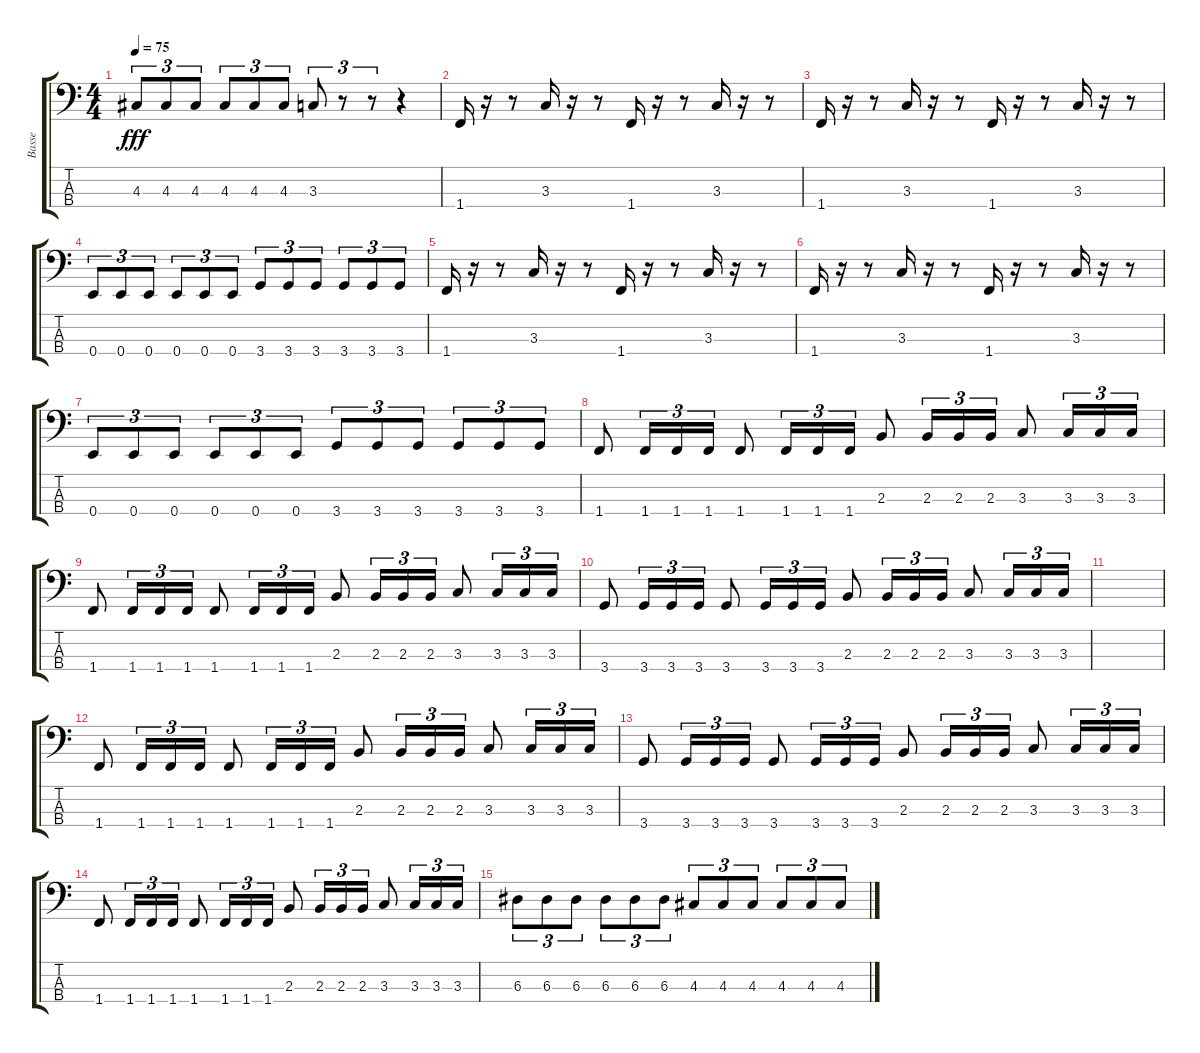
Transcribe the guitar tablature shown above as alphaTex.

\track ("Basse" "Basse") {instrument electricbassfinger}
\staff {score tabs}
\tuning (G2 D2 A1 E1) {hide}
\ts (4 4)
\tempo 75
\clef f4
\ks c
4.3.8{tu (3 2) dy fff} 4.3.8{tu (3 2)} 4.3.8{tu (3 2)} 4.3.8{tu (3 2)} 4.3.8{tu (3 2)} 4.3.8{tu (3 2)} 3.3.8{tu (3 2)} r.8{tu (3 2)} r.8{tu (3 2)} r.4 |
1.4.16 r.16 r.8 3.3.16 r.16 r.8 1.4.16 r.16 r.8 3.3.16 r.16 r.8 |
1.4.16 r.16 r.8 3.3.16 r.16 r.8 1.4.16 r.16 r.8 3.3.16 r.16 r.8 |
0.4.8{tu (3 2)} 0.4.8{tu (3 2)} 0.4.8{tu (3 2)} 0.4.8{tu (3 2)} 0.4.8{tu (3 2)} 0.4.8{tu (3 2)} 3.4.8{tu (3 2)} 3.4.8{tu (3 2)} 3.4.8{tu (3 2)} 3.4.8{tu (3 2)} 3.4.8{tu (3 2)} 3.4.8{tu (3 2)} |
1.4.16 r.16 r.8 3.3.16 r.16 r.8 1.4.16 r.16 r.8 3.3.16 r.16 r.8 |
1.4.16 r.16 r.8 3.3.16 r.16 r.8 1.4.16 r.16 r.8 3.3.16 r.16 r.8 |
0.4.8{tu (3 2)} 0.4.8{tu (3 2)} 0.4.8{tu (3 2)} 0.4.8{tu (3 2)} 0.4.8{tu (3 2)} 0.4.8{tu (3 2)} 3.4.8{tu (3 2)} 3.4.8{tu (3 2)} 3.4.8{tu (3 2)} 3.4.8{tu (3 2)} 3.4.8{tu (3 2)} 3.4.8{tu (3 2)} |
1.4.8 1.4.16{tu (3 2)} 1.4.16{tu (3 2)} 1.4.16{tu (3 2)} 1.4.8 1.4.16{tu (3 2)} 1.4.16{tu (3 2)} 1.4.16{tu (3 2)} 2.3.8 2.3.16{tu (3 2)} 2.3.16{tu (3 2)} 2.3.16{tu (3 2)} 3.3.8 3.3.16{tu (3 2)} 3.3.16{tu (3 2)} 3.3.16{tu (3 2)} |
1.4.8 1.4.16{tu (3 2)} 1.4.16{tu (3 2)} 1.4.16{tu (3 2)} 1.4.8 1.4.16{tu (3 2)} 1.4.16{tu (3 2)} 1.4.16{tu (3 2)} 2.3.8 2.3.16{tu (3 2)} 2.3.16{tu (3 2)} 2.3.16{tu (3 2)} 3.3.8 3.3.16{tu (3 2)} 3.3.16{tu (3 2)} 3.3.16{tu (3 2)} |
3.4.8 3.4.16{tu (3 2)} 3.4.16{tu (3 2)} 3.4.16{tu (3 2)} 3.4.8 3.4.16{tu (3 2)} 3.4.16{tu (3 2)} 3.4.16{tu (3 2)} 2.3.8 2.3.16{tu (3 2)} 2.3.16{tu (3 2)} 2.3.16{tu (3 2)} 3.3.8 3.3.16{tu (3 2)} 3.3.16{tu (3 2)} 3.3.16{tu (3 2)} |
|
1.4.8 1.4.16{tu (3 2)} 1.4.16{tu (3 2)} 1.4.16{tu (3 2)} 1.4.8 1.4.16{tu (3 2)} 1.4.16{tu (3 2)} 1.4.16{tu (3 2)} 2.3.8 2.3.16{tu (3 2)} 2.3.16{tu (3 2)} 2.3.16{tu (3 2)} 3.3.8 3.3.16{tu (3 2)} 3.3.16{tu (3 2)} 3.3.16{tu (3 2)} |
3.4.8 3.4.16{tu (3 2)} 3.4.16{tu (3 2)} 3.4.16{tu (3 2)} 3.4.8 3.4.16{tu (3 2)} 3.4.16{tu (3 2)} 3.4.16{tu (3 2)} 2.3.8 2.3.16{tu (3 2)} 2.3.16{tu (3 2)} 2.3.16{tu (3 2)} 3.3.8 3.3.16{tu (3 2)} 3.3.16{tu (3 2)} 3.3.16{tu (3 2)} |
1.4.8 1.4.16{tu (3 2)} 1.4.16{tu (3 2)} 1.4.16{tu (3 2)} 1.4.8 1.4.16{tu (3 2)} 1.4.16{tu (3 2)} 1.4.16{tu (3 2)} 2.3.8 2.3.16{tu (3 2)} 2.3.16{tu (3 2)} 2.3.16{tu (3 2)} 3.3.8 3.3.16{tu (3 2)} 3.3.16{tu (3 2)} 3.3.16{tu (3 2)} |
6.3.8{tu (3 2)} 6.3.8{tu (3 2)} 6.3.8{tu (3 2)} 6.3.8{tu (3 2)} 6.3.8{tu (3 2)} 6.3.8{tu (3 2)} 4.3.8{tu (3 2)} 4.3.8{tu (3 2)} 4.3.8{tu (3 2)} 4.3.8{tu (3 2)} 4.3.8{tu (3 2)} 4.3.8{tu (3 2)}
